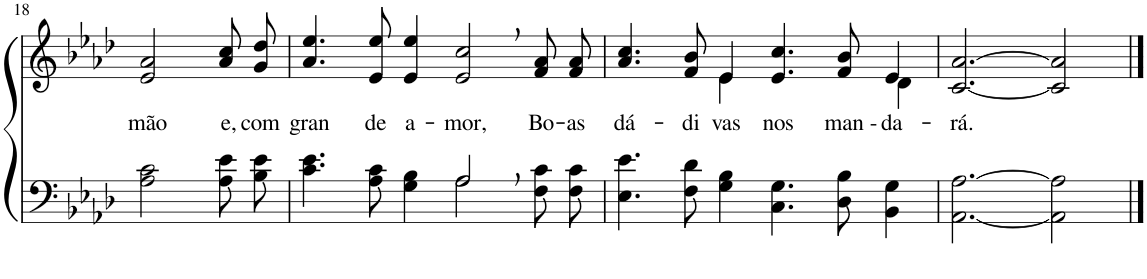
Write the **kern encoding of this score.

**kern	**kern	**text
*part2	*part1	*part1
*staff2	*staff1	*staff1
*I"Parte III e IV	*I"Parte I e II	*
!!LO:PB:g=z
*clefF4	*clefG2	*
*Trd2c3	*Trd2c3	*
*k[b-e-a-d-]	*k[b-e-a-d-]	*
*M6/4	*M6/4	*
=18	=18	=18
!	!	!LO:LY:b
2A-\ 2c\	2e-/ 2a-/	mão
!	!	!LO:LY:b
8A-\ 8e-\L	8a-\ 8cc\L	e,
!	!	!LO:LY:b
8B-\ 8e-\J	8g\ 8dd-\J	com
=19	=19	=19
*^	*	*
!	!	!	!LO:LY:b
4.c\ 4.e-\	2.ryy	4.a-/ 4.ee-/	gran
!	!	!	!LO:LY:b
8A-\ 8c\	.	8e-/ 8ee-/	de
!	!	!	!LO:LY:b
4G\ 4B-\	.	4e-/ 4ee-/	a-
!	!	!	!LO:LY:b
2A-,\	2A-/	2e-/, 2cc/,	-mor,
!	!	!	!LO:LY:b
8F\ 8c\L	4ryy	8f/ 8a-/L	Bo-
!	!	!	!LO:LY:b
8F\ 8c\J	.	8f/ 8a-/J	-as
*v	*v	*	*
=20	=20	=20
!	!	!LO:LY:b
*	*^	*
4.E-\ 4.e-\	4.a-/ 4.cc/	2ryy	dá-
!	!	!	!LO:LY:b
8F\ 8d-\	8f/ 8b-/	.	-di-
!	!	!	!LO:LY:b
4G\ 4B-\	4e-/	4e-\	-vas
!	!	!	!LO:LY:b
4.C\ 4.G\	4.e-/ 4.cc/	2ryy	nos
!	!	!	!LO:LY:b
8D-\ 8B-\	8f/ 8b-/	.	man --
!	!	!	!LO:LY:b
4BB-\ 4G\	4e-/	4d-\	-da-
=21	=21	=21	=21
!	!	!	!LO:LY:b
*	*v	*v	*
[2.AA-\ [2.A-\	[2.c/ [2.a-/	-rá.
2AA-\] 2A-\]	2c/] 2a-/]	.
==	==	==
*-	*-	*-
